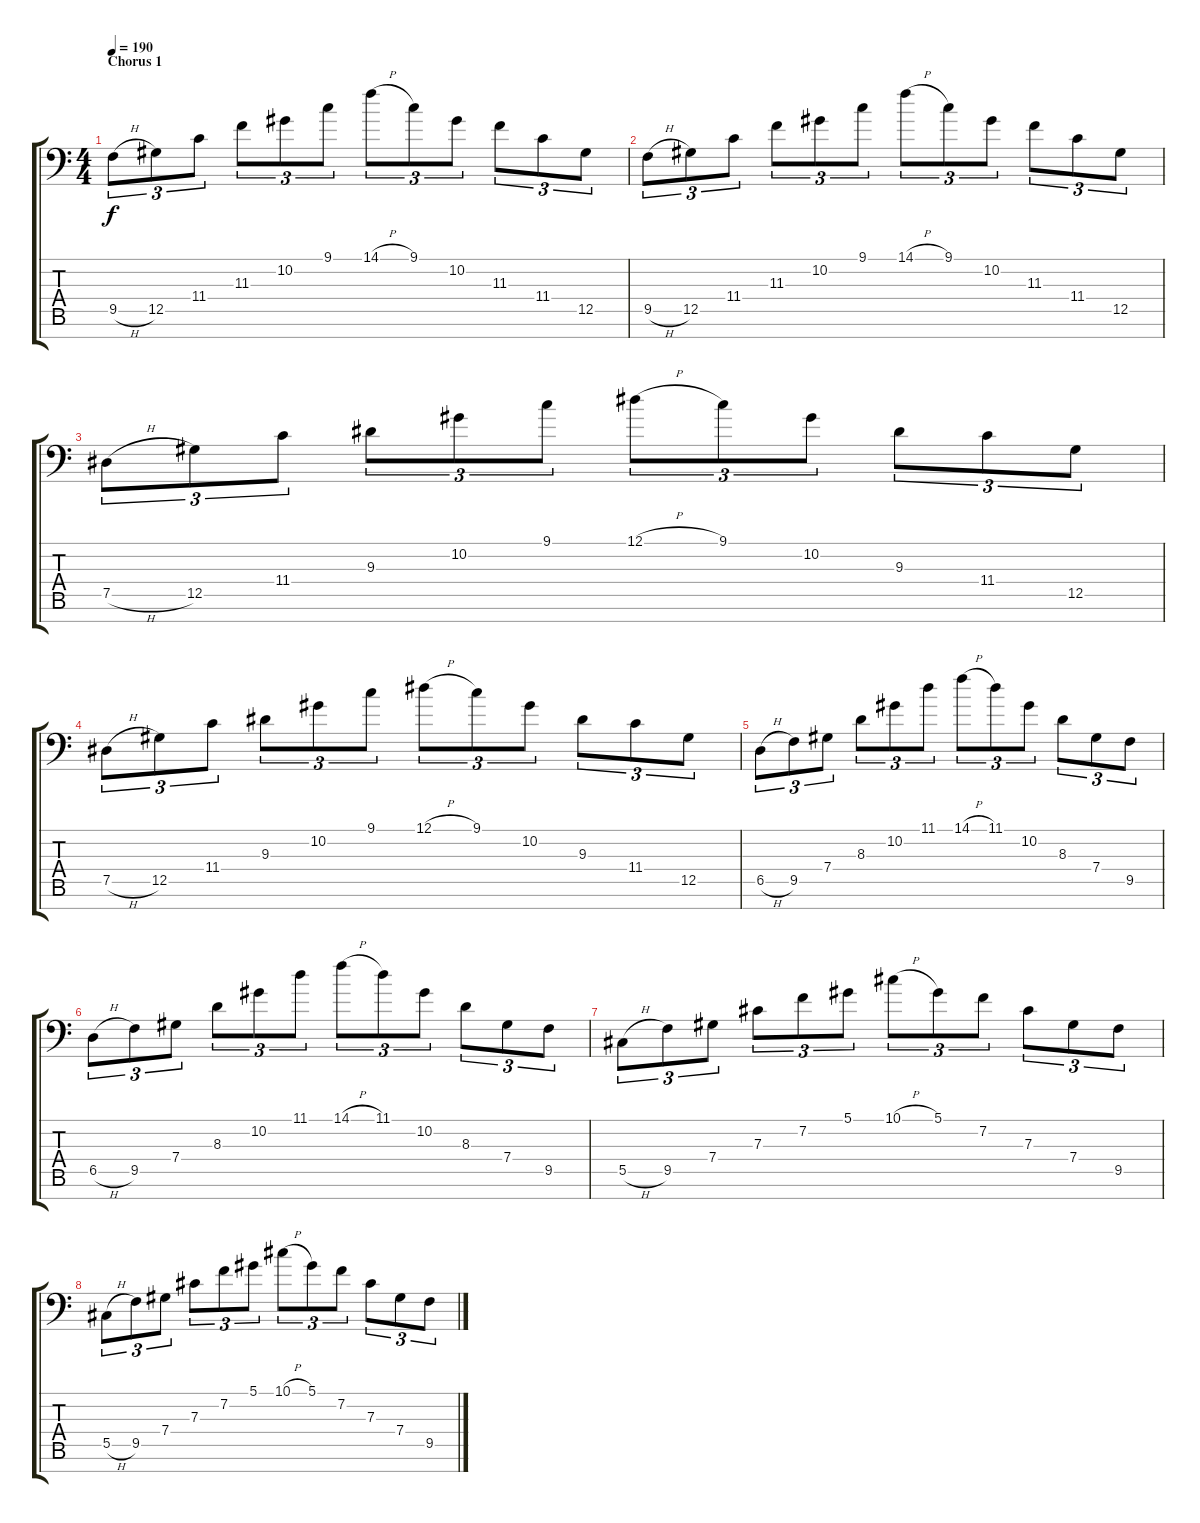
\track "" {instrument acousticgrandpiano}
\staff {score tabs}
\tuning (Eb4 Bb3 Gb3 Db3 Ab2 Eb2 Bb1) {hide}
\ts (4 4)
\section ("" "Chorus 1")
\tempo 190
\clef f4
\ks c
9.5{h}.8{tu (3 2) dy f} 12.5.8{tu (3 2)} 11.4.8{tu (3 2)} 11.3.8{tu (3 2)} 10.2.8{tu (3 2)} 9.1.8{tu (3 2)} 14.1{h}.8{tu (3 2)} 9.1.8{tu (3 2)} 10.2.8{tu (3 2)} 11.3.8{tu (3 2)} 11.4.8{tu (3 2)} 12.5.8{tu (3 2)} |
9.5{h}.8{tu (3 2)} 12.5.8{tu (3 2)} 11.4.8{tu (3 2)} 11.3.8{tu (3 2)} 10.2.8{tu (3 2)} 9.1.8{tu (3 2)} 14.1{h}.8{tu (3 2)} 9.1.8{tu (3 2)} 10.2.8{tu (3 2)} 11.3.8{tu (3 2)} 11.4.8{tu (3 2)} 12.5.8{tu (3 2)} |
7.5{h}.8{tu (3 2)} 12.5.8{tu (3 2)} 11.4.8{tu (3 2)} 9.3.8{tu (3 2)} 10.2.8{tu (3 2)} 9.1.8{tu (3 2)} 12.1{h}.8{tu (3 2)} 9.1.8{tu (3 2)} 10.2.8{tu (3 2)} 9.3.8{tu (3 2)} 11.4.8{tu (3 2)} 12.5.8{tu (3 2)} |
7.5{h}.8{tu (3 2)} 12.5.8{tu (3 2)} 11.4.8{tu (3 2)} 9.3.8{tu (3 2)} 10.2.8{tu (3 2)} 9.1.8{tu (3 2)} 12.1{h}.8{tu (3 2)} 9.1.8{tu (3 2)} 10.2.8{tu (3 2)} 9.3.8{tu (3 2)} 11.4.8{tu (3 2)} 12.5.8{tu (3 2)} |
6.5{h}.8{tu (3 2)} 9.5.8{tu (3 2)} 7.4.8{tu (3 2)} 8.3.8{tu (3 2)} 10.2.8{tu (3 2)} 11.1.8{tu (3 2)} 14.1{h}.8{tu (3 2)} 11.1.8{tu (3 2)} 10.2.8{tu (3 2)} 8.3.8{tu (3 2)} 7.4.8{tu (3 2)} 9.5.8{tu (3 2)} |
6.5{h}.8{tu (3 2)} 9.5.8{tu (3 2)} 7.4.8{tu (3 2)} 8.3.8{tu (3 2)} 10.2.8{tu (3 2)} 11.1.8{tu (3 2)} 14.1{h}.8{tu (3 2)} 11.1.8{tu (3 2)} 10.2.8{tu (3 2)} 8.3.8{tu (3 2)} 7.4.8{tu (3 2)} 9.5.8{tu (3 2)} |
5.5{h}.8{tu (3 2)} 9.5.8{tu (3 2)} 7.4.8{tu (3 2)} 7.3.8{tu (3 2)} 7.2.8{tu (3 2)} 5.1.8{tu (3 2)} 10.1{h}.8{tu (3 2)} 5.1.8{tu (3 2)} 7.2.8{tu (3 2)} 7.3.8{tu (3 2)} 7.4.8{tu (3 2)} 9.5.8{tu (3 2)} |
5.5{h}.8{tu (3 2)} 9.5.8{tu (3 2)} 7.4.8{tu (3 2)} 7.3.8{tu (3 2)} 7.2.8{tu (3 2)} 5.1.8{tu (3 2)} 10.1{h}.8{tu (3 2)} 5.1.8{tu (3 2)} 7.2.8{tu (3 2)} 7.3.8{tu (3 2)} 7.4.8{tu (3 2)} 9.5.8{tu (3 2)}
